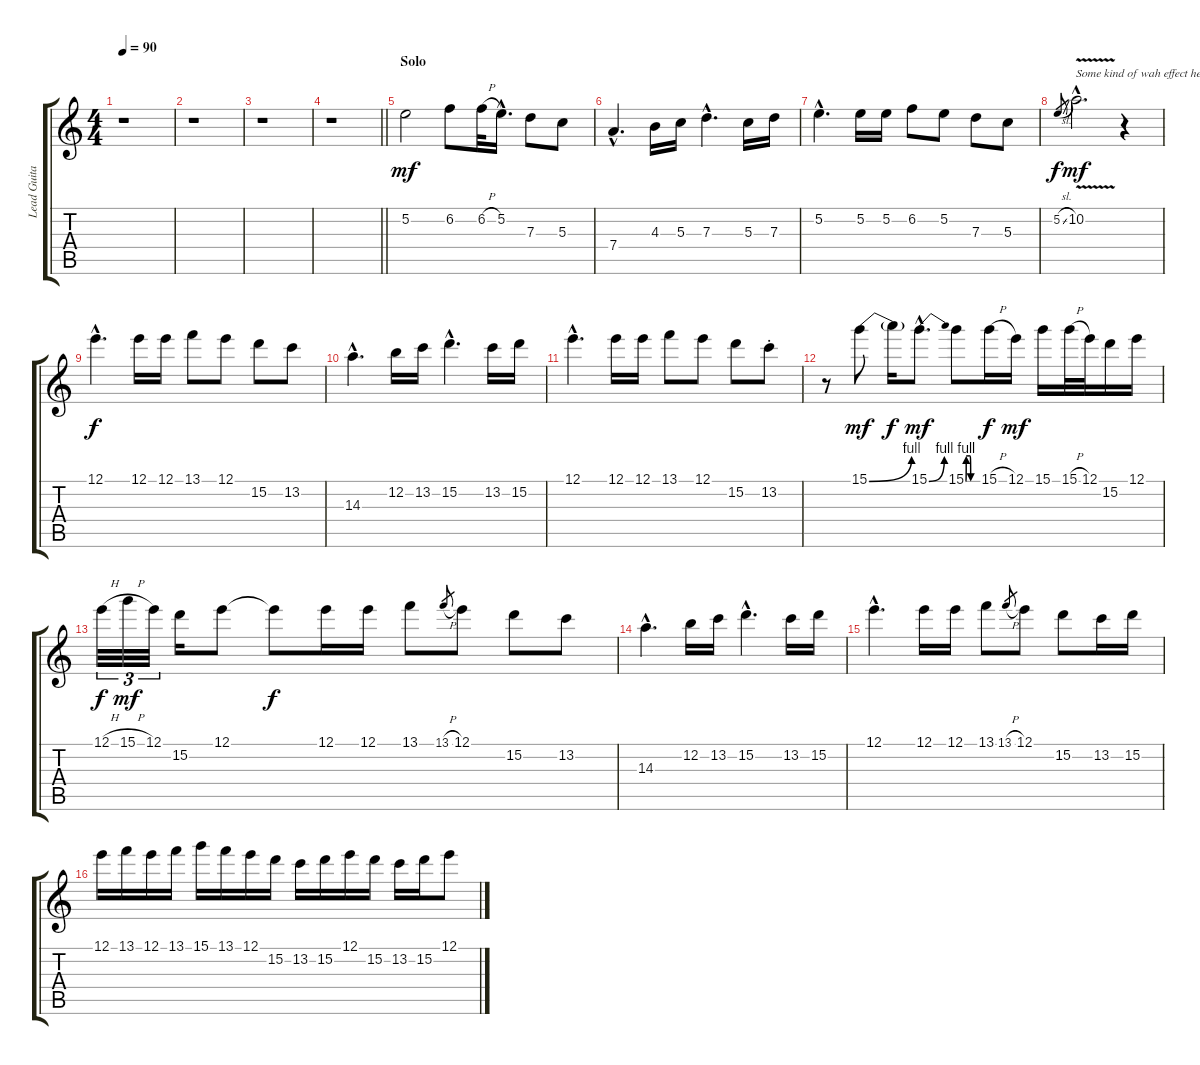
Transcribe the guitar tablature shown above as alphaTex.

\track ("Lead Guitar" "Lead Guita") {instrument acousticguitarnylon}
\staff {score tabs}
\tuning (E4 B3 G3 D3 A2 E2) {hide}
\ts (4 4)
\tempo 90
\clef g2
\ks aminor
r.1{dy f} |
r.1 |
r.1 |
\barLineRight lightlight
r.1 |
\section ("" "Solo")
5.2.2{dy mf instrument overdrivenguitar} 6.2.8 6.2{h}.32 5.2{hac}.16{d} 7.3.8 5.3.8 |
7.4{hac}.4{d} 4.3.16 5.3.16 7.3{hac}.4{d} 5.3.16 7.3.16 |
5.2{hac}.4{d} 5.2.16 5.2.16 6.2.8 5.2.8 7.3.8 5.3.8 |
5.2{sl}.8{gr dy f} 10.2{v hac}.2{d txt "Some kind of wah effect here" dy mf} r.4 |
12.1{hac}.4{d dy f} 12.1.16 12.1.16 13.1.8 12.1.8 15.2.8 13.2.8 |
14.3{hac}.4{d} 12.2.16 13.2.16 15.2{hac}.4{d} 13.2.16 15.2.16 |
12.1{hac}.4{d} 12.1.16 12.1.16 13.1.8 12.1.8 15.2.8 13.2{st}.8 |
r.8 15.1{be (bend 0 0 60 4)}.8{dy mf} 15.1{t}.16{dy f} 15.1{be (bend 0 0 60 4) hac}.8{d dy mf} 15.1{be (custom 0 0 2 4 22 4 25 0 60 0)}.8 15.1{h}.16{dy f} 12.1.16{dy mf} 15.1.16 15.1{h}.32 12.1.32 15.2.16 12.1.16 |
12.1{h}.32{tu (3 2) dy f} 15.1{h}.32{tu (3 2) dy mf} 12.1.32{tu (3 2)} 15.2.16 12.1.8 12.1{t}.8{dy f} 12.1.16 12.1.16 13.1.8 13.1{h}.8{gr} 12.1.8 15.2.8 13.2.8 |
14.3{hac}.4{d} 12.2.16 13.2.16 15.2{hac}.4{d} 13.2.16 15.2.16 |
12.1{hac}.4{d} 12.1.16 12.1.16 13.1.8 13.1{h}.8{gr} 12.1.8 15.2.8 13.2.16 15.2.16 |
12.1.16 13.1.16 12.1.16 13.1.16 15.1.16 13.1.16 12.1.16 15.2.16 13.2.16 15.2.16 12.1.16 15.2.16 13.2.16 15.2.16 12.1.8
